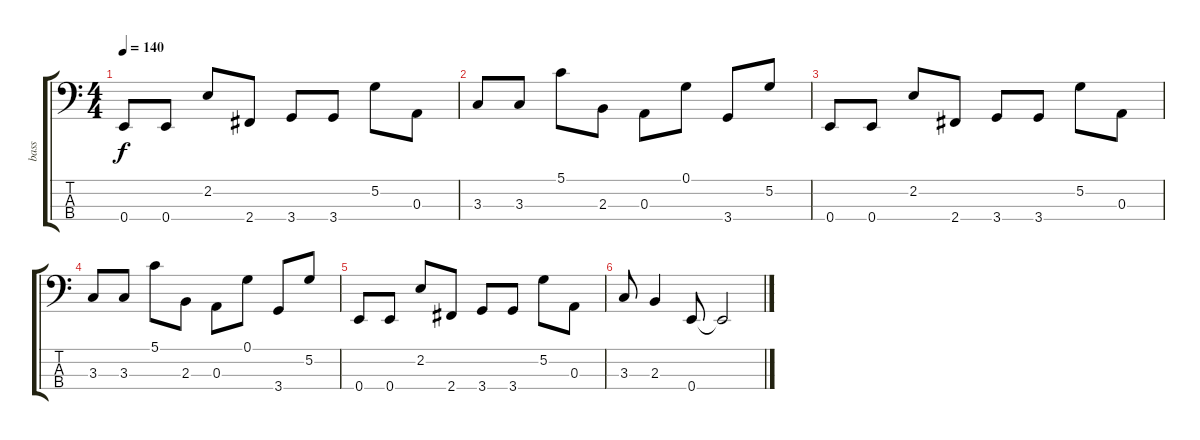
\track ("bass" "bass") {instrument electricbassfinger}
\staff {score tabs}
\tuning (G2 D2 A1 E1) {hide}
\ts (4 4)
\tempo 140
\clef f4
\ks c
0.4.8{dy f} 0.4.8 2.2.8 2.4.8 3.4.8 3.4.8 5.2.8 0.3.8 |
3.3.8 3.3.8 5.1.8 2.3.8 0.3.8 0.1.8 3.4.8 5.2.8 |
0.4.8 0.4.8 2.2.8 2.4.8 3.4.8 3.4.8 5.2.8 0.3.8 |
3.3.8 3.3.8 5.1.8 2.3.8 0.3.8 0.1.8 3.4.8 5.2.8 |
0.4.8 0.4.8 2.2.8 2.4.8 3.4.8 3.4.8 5.2.8 0.3.8 |
3.3.8 2.3.4 0.4.8 0.4{t}.2
